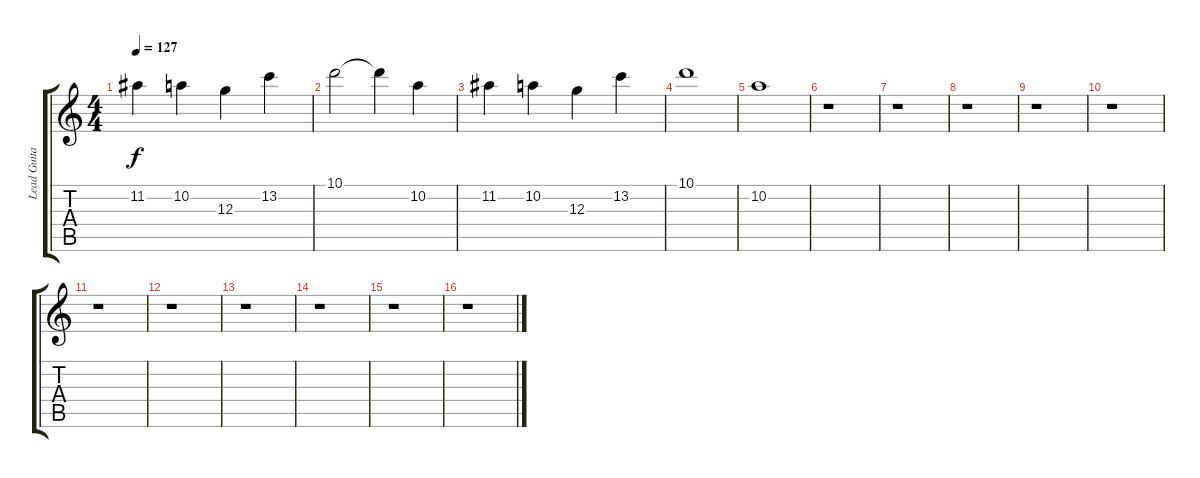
\track ("Lead Guitar" "Lead Guita") {instrument distortionguitar}
\staff {score tabs}
\tuning (E4 B3 G3 D3 A2 E2) {hide}
\ts (4 4)
\tempo 127
\clef g2
\ks c
11.2.4{dy f} 10.2.4 12.3.4 13.2.4 |
10.1.2 10.1{t}.4 10.2.4 |
11.2.4 10.2.4 12.3.4 13.2.4 |
10.1.1 |
10.2.1 |
r.1 |
r.1 |
r.1 |
r.1 |
r.1 |
r.1 |
r.1 |
r.1 |
r.1 |
r.1 |
r.1
